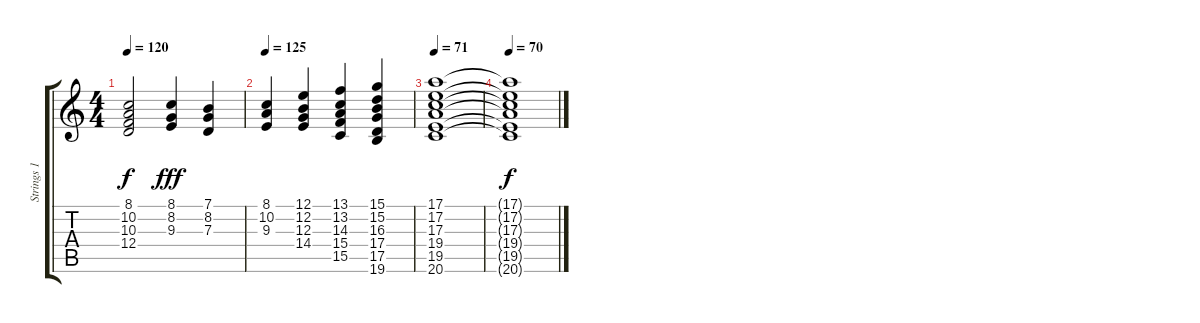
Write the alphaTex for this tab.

\track ("Strings 1" "Strings 1") {instrument stringensemble1}
\staff {score tabs}
\tuning (E4 B3 G3 D3 A2 E2) {hide}
\ts (4 4)
\tempo 120
\clef g2
\ks c
(8.1{t} 10.2{t} 10.3{t} 12.4{t}).2{dy f} (8.1 8.2 9.3).4{dy fff} (7.1 8.2 7.3).4 |
\tempo 125
(8.1 10.2 9.3).4 (12.1 12.2 12.3 14.4).4 (13.1 13.2 14.3 15.4 15.5).4 (15.1 15.2 16.3 17.4 17.5 19.6).4 |
\tempo 71
(17.1 17.2 17.3 19.4 19.5 20.6).1 |
\tempo 70
(17.1{t} 17.2{t} 17.3{t} 19.4{t} 19.5{t} 20.6{t}).1{dy f}
